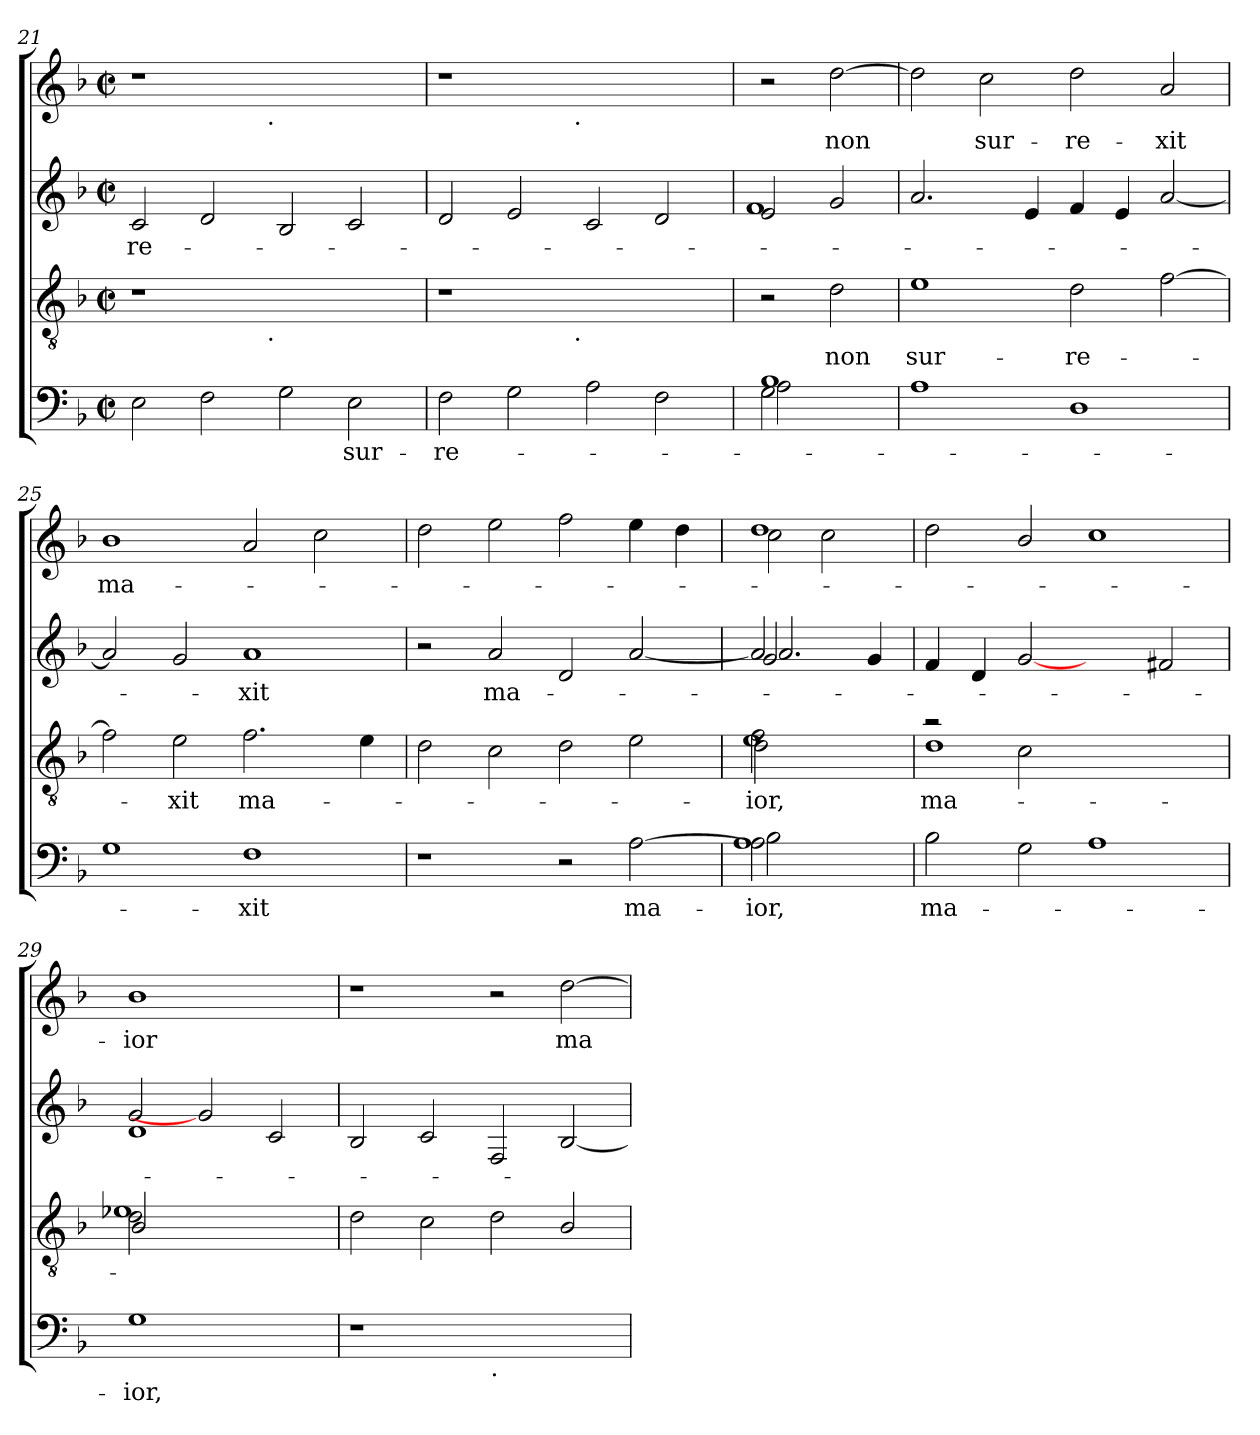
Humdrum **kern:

**kern	**text	**kern	**text	**kern	**text	**kern	**text
*part4	*part4	*part3	*part3	*part2	*part2	*part1	*part1
*staff4	*staff4	*staff3	*staff3	*staff2	*staff2	*staff1	*staff1
*clefF4	*	*clefGv2	*	*clefG2	*	*clefG2	*
*k[b-]	*	*k[b-]	*	*k[b-]	*	*k[b-]	*
*F:	*	*F:	*	*F:	*	*F:	*
*M2/2	*	*M2/2	*	*M2/2	*	*M2/2	*
*met(c|)	*	*met(c|)	*	*met(c|)	*	*met(c|)	*
=21	=21	=21	=21	=21	=21	=21	=21
!	!	!	!	!	!LO:LY:b	!	!
*	*	*^	*	*	*	*^	*
2E\	.	1r	2ryy	.	2c/	-re-	1r	2ryy	.
2F\	.	.	4...ryy	.	2d/	.	.	4...ryy	.
!	!	!	!	!	!	!	!	!LO:TX:b:t=.	!
!	!	!	!LO:TX:b:t=.	!	!	!	!	!	!
.	.	.	1ryy	.	.	.	.	1ryy	.
2G\	.	1ryy	.	.	2B-/	.	1ryy	.	.
!	!LO:LY:b	!	!	!	!	!	!	!	!
2E\	sur-	.	.	.	2c/	.	.	.	.
.	.	.	32ryy	.	.	.	.	32ryy	.
=22	=22	=22	=22	=22	=22	=22	=22	=22	=22
!	!LO:LY:b	!	!	!	!	!	!	!	!
2F\	-re-	1r	2ryy	.	2d/	.	1r	2ryy	.
2G\	.	.	4...ryy	.	2e/	.	.	4...ryy	.
!	!	!	!	!	!	!	!	!LO:TX:b:t=.	!
!	!	!	!LO:TX:b:t=.	!	!	!	!	!	!
.	.	.	1ryy	.	.	.	.	1ryy	.
2A\	.	1ryy	.	.	2c/	.	1ryy	.	.
2F\	.	.	.	.	2d/	.	.	.	.
.	.	.	32ryy	.	.	.	.	32ryy	.
*	*	*v	*v	*	*	*	*v	*v	*
=23	=23	=23	=23	=23	=23	=23	=23
*^	*	*	*	*^	*	*	*
*	*^	*	*	*	*	*	*	*	*
2G\	2A\	1B-	.	2r	.	2e/	1f	.	2r	.
!	!	!	!	!	!LO:LY:b	!	!	!	!	!LO:LY:b
2ryy	2ryy	.	.	2d\	non	2g/	.	.	[<2dd\	non
*	*v	*v	*	*	*	*v	*v	*	*	*
!!LO:LB:g=z
=24	=24	=24	=24	=24	=24	=24	=24	=24
!	!	!	!	!LO:LY:b	!	!	!	!
*v	*v	*	*	*	*	*	*	*
1A	.	1e	sur-	2.a/	.	2dd\]	.
!	!	!	!	!	!	!	!LO:LY:b
.	.	.	.	.	.	2cc\	sur-
.	.	.	.	4e/	.	.	.
!	!	!	!LO:LY:b	!	!	!	!LO:LY:b
1D	.	2d\	-re-	4f/	.	2dd\	-re-
.	.	.	.	4e/	.	.	.
!	!	!	!	!	!	!	!LO:LY:b
.	.	[>2f\	.	[<2a/	.	2a/	-xit
=25	=25	=25	=25	=25	=25	=25	=25
!	!	!	!	!	!	!	!LO:LY:b
1G	.	2f\]	.	2a/]	.	1b-	ma-
!	!	!	!LO:LY:b	!	!	!	!
.	.	2e\	-xit	2g/	.	.	.
!	!LO:LY:b	!	!LO:LY:b	!	!LO:LY:b	!	!
1F	-xit	2.f\	ma-	1a	-xit	2a/	.
.	.	.	.	.	.	2cc\	.
.	.	4e\	.	.	.	.	.
=26	=26	=26	=26	=26	=26	=26	=26
1r	.	2d\	.	2r	.	2dd\	.
!	!	!	!	!	!LO:LY:b	!	!
.	.	2c\	.	2a/	ma-	2ee\	.
2r	.	2d\	.	2d/	.	2ff\	.
!	!LO:LY:b	!	!	!	!	!	!
[>2A\	ma-	2e\	.	[<2a/	.	4ee\	.
.	.	.	.	.	.	4dd\	.
=27	=27	=27	=27	=27	=27	=27	=27
*^	*	*	*	*	*	*	*
*	*^	*	*	*	*	*	*	*
!	!	!	!LO:LY:b	!	!LO:LY:b	!	!	!	!
*	*	*	*	*^	*	*^	*	*^	*
*	*	*	*	*	*^	*	*	*^	*	*	*	*
2A\]	2B-\	1A	-ior,	2f\	2d\	1e	-ior,	2a/]	2g/	2.a/	.	1dd	2cc\	.
2ryy	2ryy	.	.	2ryy	2ryy	.	.	2ryy	2ryy	.	.	.	2cc\	.
.	.	.	.	.	.	.	.	.	.	4g/	.	.	.	.
*v	*v	*v	*	*	*	*	*	*	*	*	*	*v	*v	*
*	*	*v	*v	*v	*	*	*	*	*	*	*
=28	=28	=28	=28	=28	=28	=28	=28	=28	=28
!	!LO:LY:b	!	!LO:LY:b	!	!	!	!	!	!
*	*	*^	*	*v	*v	*v	*	*	*
2B-\	ma-	2ra	1d	ma-	4f/	.	2dd\	.
.	.	.	.	.	4d/	.	.	.
2G\	.	2c\	.	.	[2g	.	2b-/	.
1A	.	1ryy	1ryy	.	2ryy	.	1cc	.
.	.	.	.	.	2f#/	.	.	.
*	*	*v	*v	*	*	*	*	*
=29	=29	=29	=29	=29	=29	=29	=29
!	!LO:LY:b	!	!	!	!	!	!LO:LY:b
*	*	*^	*	*^	*	*	*
*	*	*	*^	*	*	*	*	*	*
1G	-ior,	2d\	2B-/	1e-X	.	2g/	1d	.	1b-	-ior
.	.	2ryy	2ryy	.	.	2g]	.	.	.	.
2ryy	.	2ryy	2ryy	2ryy	.	2c/	2ryy	.	2ryy	.
*	*	*v	*v	*v	*	*	*	*	*	*
*	*	*	*	*v	*v	*	*	*
!!LO:LB:g=z
=30	=30	=30	=30	=30	=30	=30	=30
1r	.	2d\	.	2B-/	.	1r	.
.	.	2c\	.	2c/	.	.	.
!LO:TX:b:t=.	!	!	!	!	!	!	!
1ryy	.	2d\	.	2F/	.	2r	.
!	!	!	!	!	!	!	!LO:LY:b
.	.	2B-/	.	[<2B-/	.	[>2dd\	ma-
=	=	=	=	=	=	=	=
*-	*-	*-	*-	*-	*-	*-	*-
